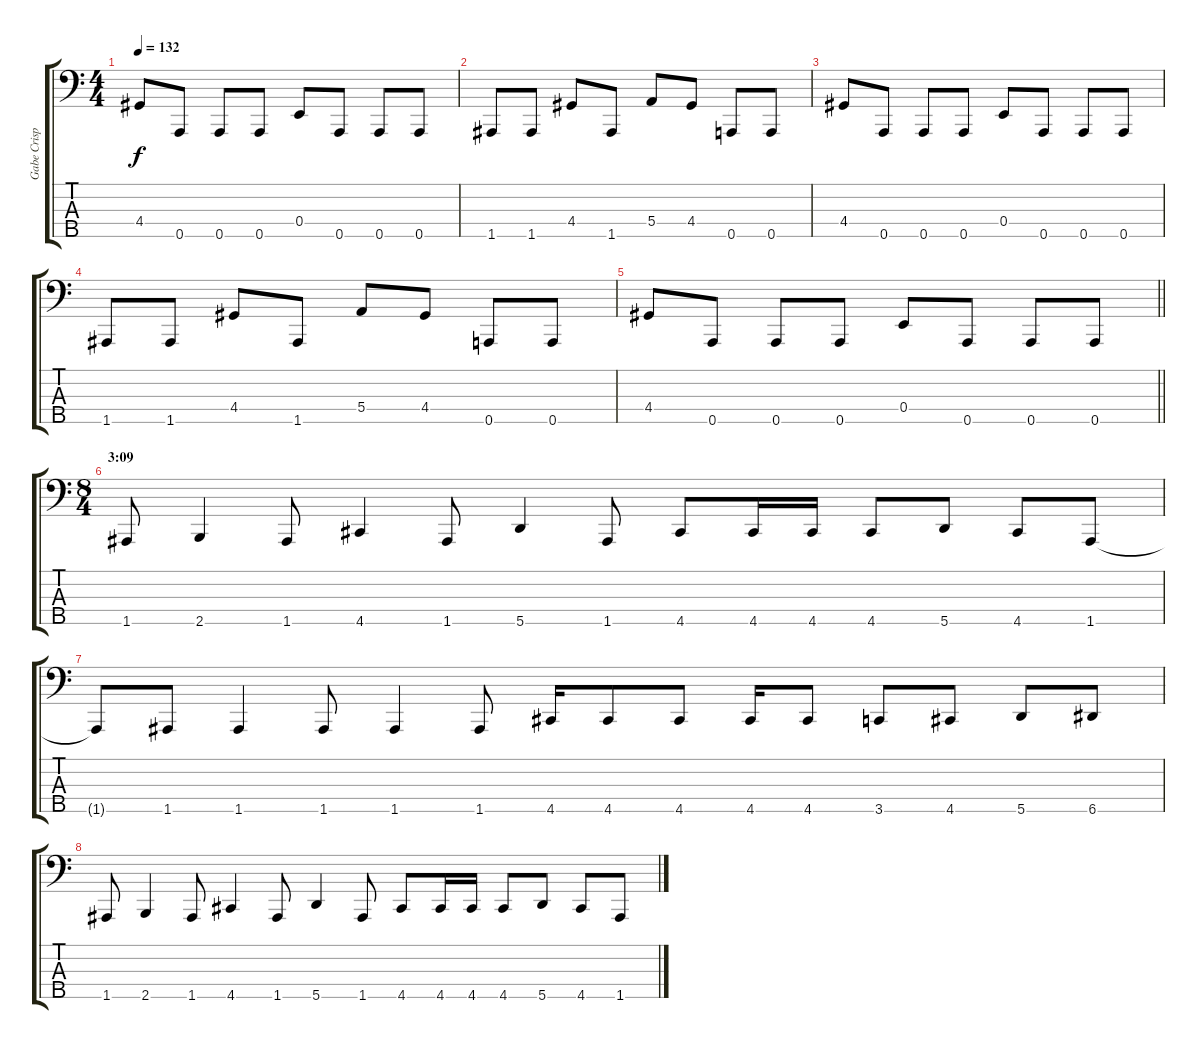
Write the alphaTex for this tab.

\track ("Gabe Crisp" "Gabe Crisp") {instrument electricbassfinger}
\staff {score tabs}
\tuning (G2 D2 A1 E1 A0) {hide}
\ts (4 4)
\tempo 132
\clef f4
\ks c
4.4.8{dy f} 0.5.8 0.5.8 0.5.8 0.4.8 0.5.8 0.5.8 0.5.8 |
1.5.8 1.5.8 4.4.8 1.5.8 5.4.8 4.4.8 0.5.8 0.5.8 |
4.4.8 0.5.8 0.5.8 0.5.8 0.4.8 0.5.8 0.5.8 0.5.8 |
1.5.8 1.5.8 4.4.8 1.5.8 5.4.8 4.4.8 0.5.8 0.5.8 |
\barLineRight lightlight
4.4.8 0.5.8 0.5.8 0.5.8 0.4.8 0.5.8 0.5.8 0.5.8 |
\ts (8 4)
\section ("" "3:09")
1.5.8 2.5.4 1.5.8 4.5.4 1.5.8 5.5.4 1.5.8 4.5.8 4.5.16 4.5.16 4.5.8 5.5.8 4.5.8 1.5.8 |
1.5{t}.8 1.5.8 1.5.4 1.5.8 1.5.4 1.5.8 4.5.16 4.5.8 4.5.8 4.5.16 4.5.8 3.5.8 4.5.8 5.5.8 6.5.8 |
1.5.8 2.5.4 1.5.8 4.5.4 1.5.8 5.5.4 1.5.8 4.5.8 4.5.16 4.5.16 4.5.8 5.5.8 4.5.8 1.5.8
